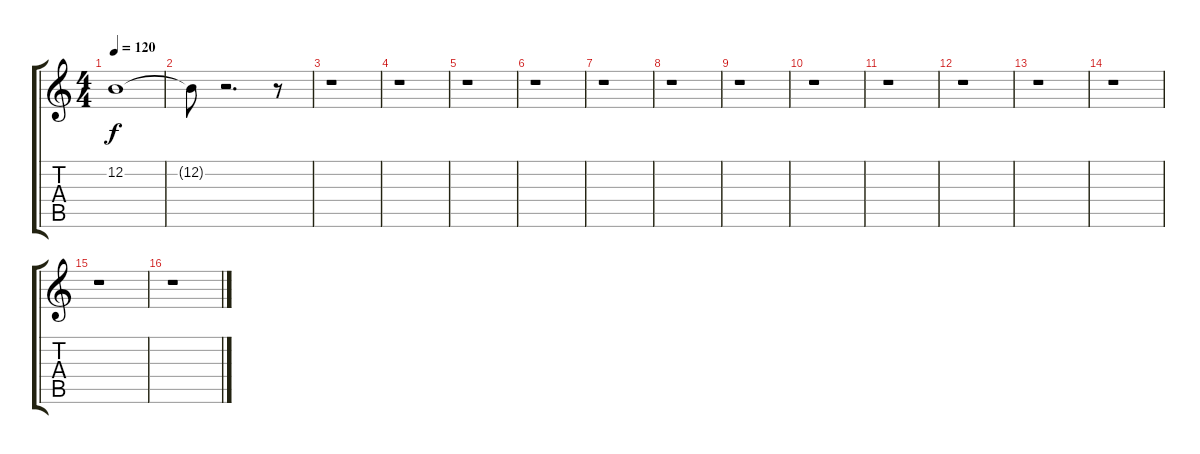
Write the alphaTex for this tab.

\track "" {instrument pad5bowed}
\staff {score tabs}
\tuning (E4 B3 G3 D3 A2 E2) {hide}
\ts (4 4)
\tempo 120
\clef g2
\ks c
12.2{t}.1{dy f} |
12.2{t}.8 r.2{d} r.8 |
r.1 |
r.1 |
r.1 |
r.1 |
r.1 |
r.1 |
r.1 |
r.1 |
r.1 |
r.1 |
r.1 |
r.1 |
r.1 |
r.1
